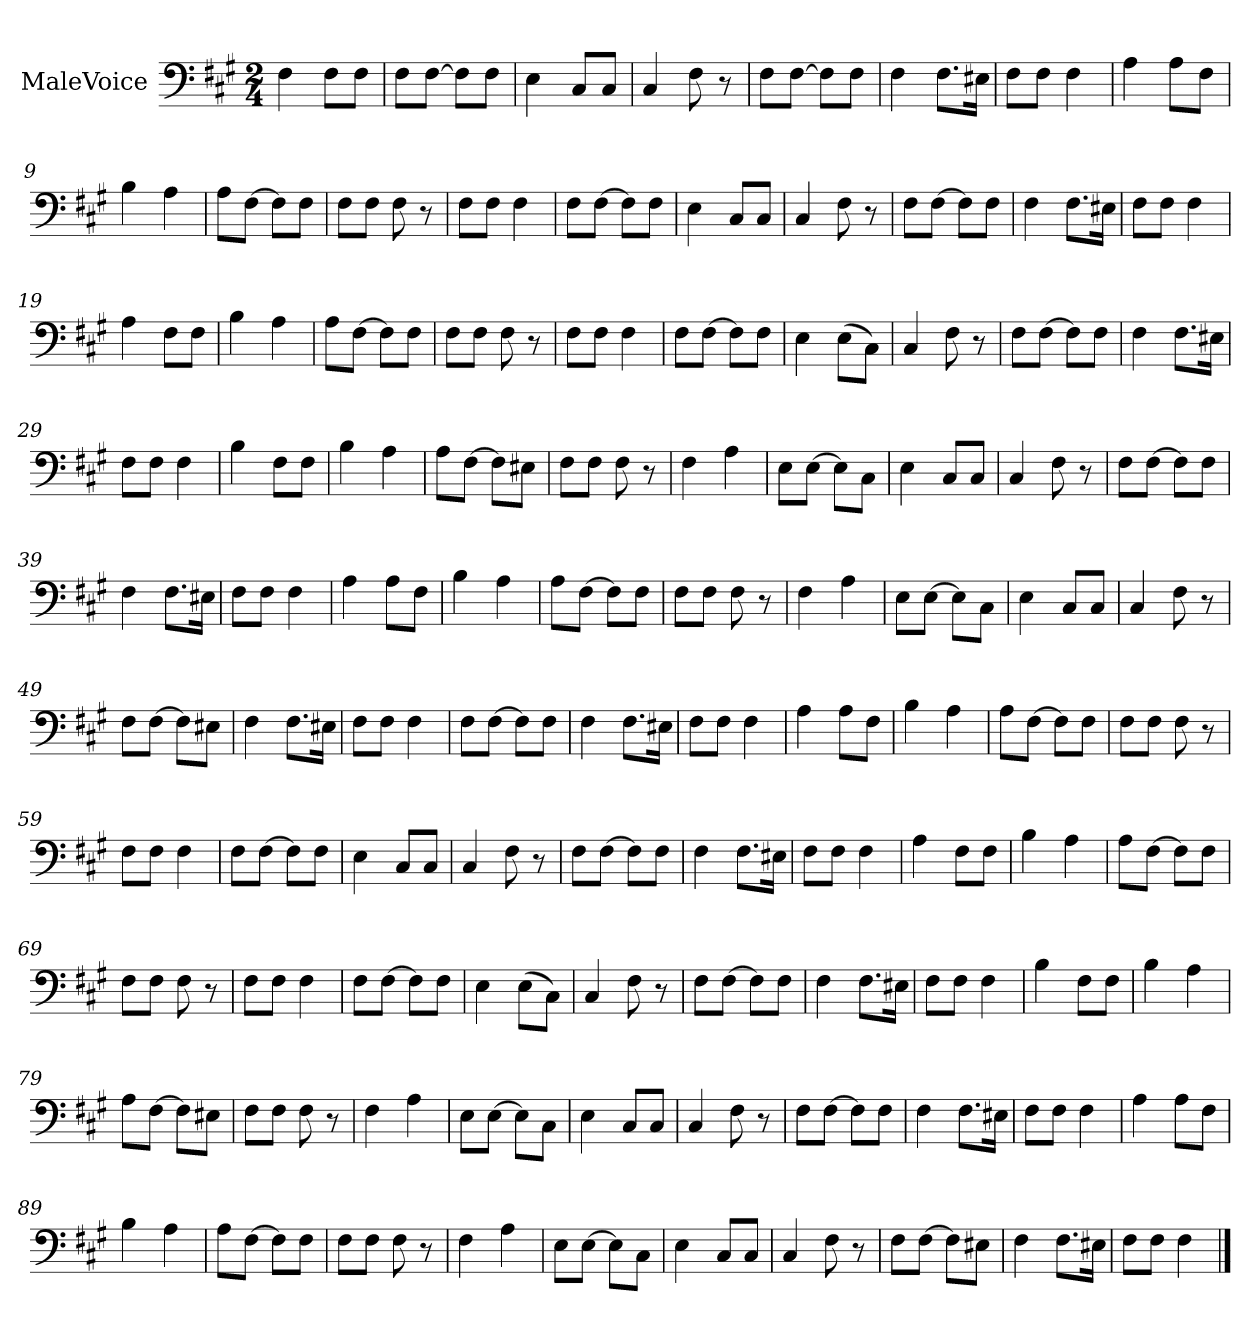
**kern
*part1
*staff1
*I"MaleVoice
*clefF4
*k[f#c#g#]
*M2/4
*MM100
=1
4F#
8F#\L
8F#\J
=2
8F#\L
[8F#\J
8F#\L]
8F#\J
=3
4E
8C#/L
8C#/J
=4
4C#
8F#
8r
=5
8F#\L
[8F#\J
8F#\L]
8F#\J
=6
4F#
8.F#\L
16E#X\Jk
=7
8F#\L
8F#\J
4F#
=8
4A
8A\L
8F#\J
=9
4B
4A
=10
8A\L
[8F#\J
8F#\L]
8F#\J
=11
8F#\L
8F#\J
8F#
8r
=12
8F#\L
8F#\J
4F#
=13
8F#\L
[8F#\J
8F#\L]
8F#\J
=14
4E
8C#/L
8C#/J
=15
4C#
8F#
8r
=16
8F#\L
[8F#\J
8F#\L]
8F#\J
=17
4F#
8.F#\L
16E#X\Jk
=18
8F#\L
8F#\J
4F#
=19
4A
8F#\L
8F#\J
=20
4B
4A
=21
8A\L
[8F#\J
8F#\L]
8F#\J
=22
8F#\L
8F#\J
8F#
8r
=23
8F#\L
8F#\J
4F#
=24
8F#\L
[8F#\J
8F#\L]
8F#\J
=25
4E
(8E\L
8C#\J)
=26
4C#
8F#
8r
=27
8F#\L
[8F#\J
8F#\L]
8F#\J
=28
4F#
8.F#\L
16E#X\Jk
=29
8F#\L
8F#\J
4F#
=30
4B
8F#\L
8F#\J
=31
4B
4A
=32
8A\L
[8F#\J
8F#\L]
8E#X\J
=33
8F#\L
8F#\J
8F#
8r
=34
4F#
4A
=35
8E\L
[8E\J
8E\L]
8C#\J
=36
4E
8C#/L
8C#/J
=37
4C#
8F#
8r
=38
8F#\L
[8F#\J
8F#\L]
8F#\J
=39
4F#
8.F#\L
16E#X\Jk
=40
8F#\L
8F#\J
4F#
=41
4A
8A\L
8F#\J
=42
4B
4A
=43
8A\L
[8F#\J
8F#\L]
8F#\J
=44
8F#\L
8F#\J
8F#
8r
=45
4F#
4A
=46
8E\L
[8E\J
8E\L]
8C#\J
=47
4E
8C#/L
8C#/J
=48
4C#
8F#
8r
=49
8F#\L
[8F#\J
8F#\L]
8E#X\J
=50
4F#
8.F#\L
16E#X\Jk
=51
8F#\L
8F#\J
4F#
=52
8F#\L
[8F#\J
8F#\L]
8F#\J
=53
4F#
8.F#\L
16E#X\Jk
=54
8F#\L
8F#\J
4F#
=55
4A
8A\L
8F#\J
=56
4B
4A
=57
8A\L
[8F#\J
8F#\L]
8F#\J
=58
8F#\L
8F#\J
8F#
8r
=59
8F#\L
8F#\J
4F#
=60
8F#\L
[8F#\J
8F#\L]
8F#\J
=61
4E
8C#/L
8C#/J
=62
4C#
8F#
8r
=63
8F#\L
[8F#\J
8F#\L]
8F#\J
=64
4F#
8.F#\L
16E#X\Jk
=65
8F#\L
8F#\J
4F#
=66
4A
8F#\L
8F#\J
=67
4B
4A
=68
8A\L
[8F#\J
8F#\L]
8F#\J
=69
8F#\L
8F#\J
8F#
8r
=70
8F#\L
8F#\J
4F#
=71
8F#\L
[8F#\J
8F#\L]
8F#\J
=72
4E
(8E\L
8C#\J)
=73
4C#
8F#
8r
=74
8F#\L
[8F#\J
8F#\L]
8F#\J
=75
4F#
8.F#\L
16E#X\Jk
=76
8F#\L
8F#\J
4F#
=77
4B
8F#\L
8F#\J
=78
4B
4A
=79
8A\L
[8F#\J
8F#\L]
8E#X\J
=80
8F#\L
8F#\J
8F#
8r
=81
4F#
4A
=82
8E\L
[8E\J
8E\L]
8C#\J
=83
4E
8C#/L
8C#/J
=84
4C#
8F#
8r
=85
8F#\L
[8F#\J
8F#\L]
8F#\J
=86
4F#
8.F#\L
16E#X\Jk
=87
8F#\L
8F#\J
4F#
=88
4A
8A\L
8F#\J
=89
4B
4A
=90
8A\L
[8F#\J
8F#\L]
8F#\J
=91
8F#\L
8F#\J
8F#
8r
=92
4F#
4A
=93
8E\L
[8E\J
8E\L]
8C#\J
=94
4E
8C#/L
8C#/J
=95
4C#
8F#
8r
=96
8F#\L
[8F#\J
8F#\L]
8E#X\J
=97
4F#
8.F#\L
16E#X\Jk
=98
8F#\L
8F#\J
4F#
==
*-
